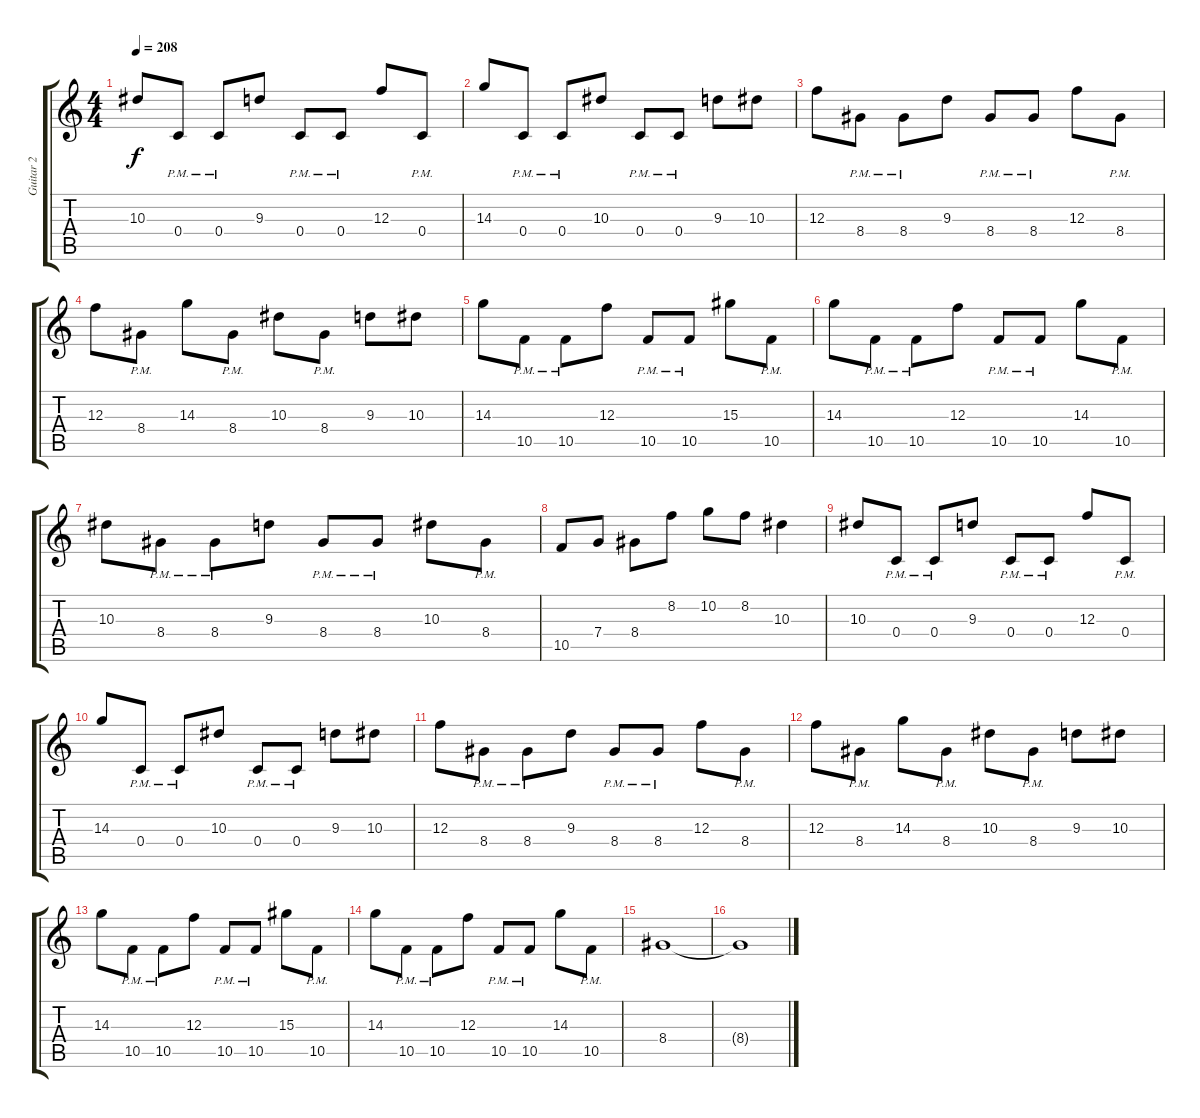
\track ("Guitar 2" "Guitar 2") {instrument distortionguitar}
\staff {score tabs}
\tuning (D4 A3 F3 C3 G2 C2) {hide}
\ts (4 4)
\tempo 208
\clef g2
\ks c
10.3.8{dy f} 0.4{pm}.8 0.4{pm}.8 9.3.8 0.4{pm}.8 0.4{pm}.8 12.3.8 0.4{pm}.8 |
14.3.8 0.4{pm}.8 0.4{pm}.8 10.3.8 0.4{pm}.8 0.4{pm}.8 9.3.8 10.3.8 |
12.3.8 8.4{pm}.8 8.4{pm}.8 9.3.8 8.4{pm}.8 8.4{pm}.8 12.3.8 8.4{pm}.8 |
12.3.8 8.4{pm}.8 14.3.8 8.4{pm}.8 10.3.8 8.4{pm}.8 9.3.8 10.3.8 |
14.3.8 10.5{pm}.8 10.5{pm}.8 12.3.8 10.5{pm}.8 10.5{pm}.8 15.3.8 10.5{pm}.8 |
14.3.8 10.5{pm}.8 10.5{pm}.8 12.3.8 10.5{pm}.8 10.5{pm}.8 14.3.8 10.5{pm}.8 |
10.3.8 8.4{pm}.8 8.4{pm}.8 9.3.8 8.4{pm}.8 8.4{pm}.8 10.3.8 8.4{pm}.8 |
10.5.8 7.4.8 8.4.8 8.2.8 10.2.8 8.2.8 10.3.4 |
10.3.8 0.4{pm}.8 0.4{pm}.8 9.3.8 0.4{pm}.8 0.4{pm}.8 12.3.8 0.4{pm}.8 |
14.3.8 0.4{pm}.8 0.4{pm}.8 10.3.8 0.4{pm}.8 0.4{pm}.8 9.3.8 10.3.8 |
12.3.8 8.4{pm}.8 8.4{pm}.8 9.3.8 8.4{pm}.8 8.4{pm}.8 12.3.8 8.4{pm}.8 |
12.3.8 8.4{pm}.8 14.3.8 8.4{pm}.8 10.3.8 8.4{pm}.8 9.3.8 10.3.8 |
14.3.8 10.5{pm}.8 10.5{pm}.8 12.3.8 10.5{pm}.8 10.5{pm}.8 15.3.8 10.5{pm}.8 |
14.3.8 10.5{pm}.8 10.5{pm}.8 12.3.8 10.5{pm}.8 10.5{pm}.8 14.3.8 10.5{pm}.8 |
8.4.1 |
8.4{t}.1
